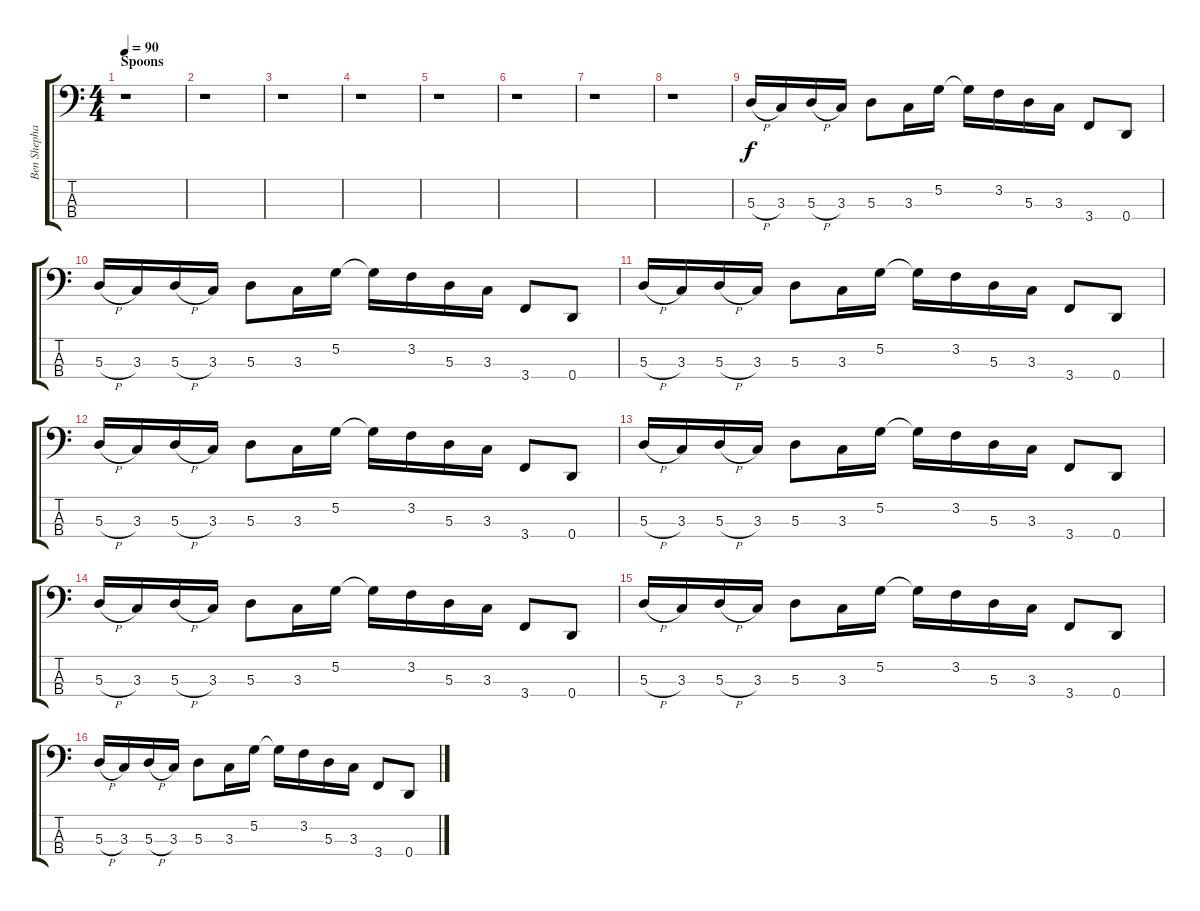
\track ("Ben Shephard" "Ben Shepha") {instrument electricbassfinger}
\staff {score tabs}
\tuning (G2 D2 A1 D1) {hide}
\ts (4 4)
\section ("" "Spoons")
\tempo 90
\clef f4
\ks c
r.1{dy f} |
r.1 |
r.1 |
r.1 |
r.1 |
r.1 |
r.1 |
r.1 |
5.3{h}.16 3.3.16 5.3{h}.16 3.3.16 5.3.8 3.3.16 5.2.16 5.2{t}.16 3.2.16 5.3.16 3.3.16 3.4.8 0.4.8 |
5.3{h}.16 3.3.16 5.3{h}.16 3.3.16 5.3.8 3.3.16 5.2.16 5.2{t}.16 3.2.16 5.3.16 3.3.16 3.4.8 0.4.8 |
5.3{h}.16 3.3.16 5.3{h}.16 3.3.16 5.3.8 3.3.16 5.2.16 5.2{t}.16 3.2.16 5.3.16 3.3.16 3.4.8 0.4.8 |
5.3{h}.16 3.3.16 5.3{h}.16 3.3.16 5.3.8 3.3.16 5.2.16 5.2{t}.16 3.2.16 5.3.16 3.3.16 3.4.8 0.4.8 |
5.3{h}.16 3.3.16 5.3{h}.16 3.3.16 5.3.8 3.3.16 5.2.16 5.2{t}.16 3.2.16 5.3.16 3.3.16 3.4.8 0.4.8 |
5.3{h}.16 3.3.16 5.3{h}.16 3.3.16 5.3.8 3.3.16 5.2.16 5.2{t}.16 3.2.16 5.3.16 3.3.16 3.4.8 0.4.8 |
5.3{h}.16 3.3.16 5.3{h}.16 3.3.16 5.3.8 3.3.16 5.2.16 5.2{t}.16 3.2.16 5.3.16 3.3.16 3.4.8 0.4.8 |
5.3{h}.16 3.3.16 5.3{h}.16 3.3.16 5.3.8 3.3.16 5.2.16 5.2{t}.16 3.2.16 5.3.16 3.3.16 3.4.8 0.4.8
